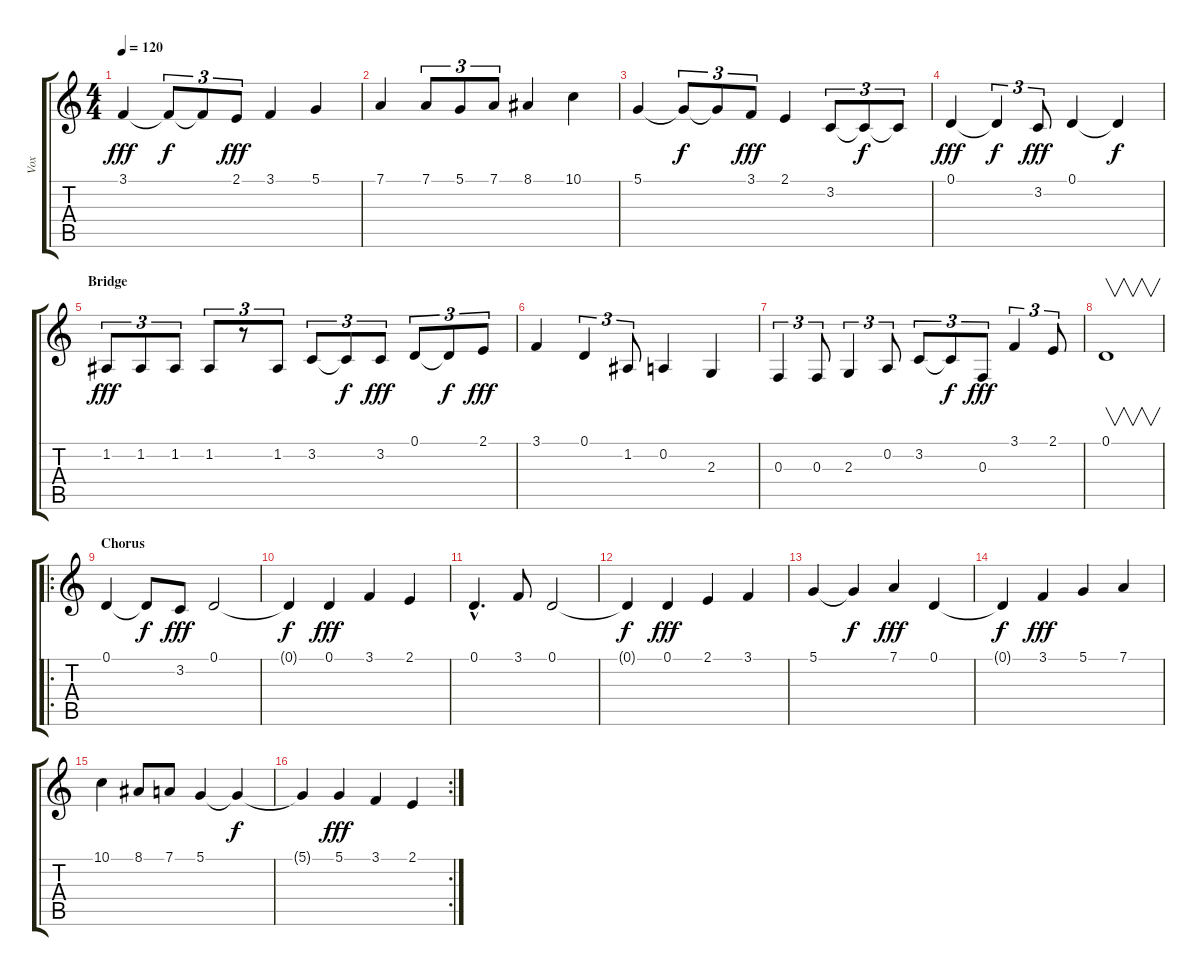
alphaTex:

\track ("Vox" "Vox") {instrument frenchhorn}
\staff {score tabs}
\tuning (D4 A3 F3 C3 G2 D2) {hide}
\ts (4 4)
\tempo 120
\clef g2
\ks c
3.1.4{dy fff} 3.1{t}.8{tu (3 2) dy f} 3.1{t}.8{tu (3 2)} 2.1.8{tu (3 2) dy fff} 3.1.4 5.1.4 |
7.1.4 7.1.8{tu (3 2)} 5.1.8{tu (3 2)} 7.1.8{tu (3 2)} 8.1.4 10.1.4 |
5.1.4 5.1{t}.8{tu (3 2) dy f} 5.1{t}.8{tu (3 2)} 3.1.8{tu (3 2) dy fff} 2.1.4 3.2.8{tu (3 2)} 3.2{t}.8{tu (3 2) dy f} 3.2{t}.8{tu (3 2)} |
0.1.4{dy fff} 0.1{t}.4{tu (3 2) dy f} 3.2.8{tu (3 2) dy fff} 0.1.4 0.1{t}.4{dy f} |
\section ("" "Bridge")
1.2.8{tu (3 2) dy fff} 1.2.8{tu (3 2)} 1.2.8{tu (3 2)} 1.2.8{tu (3 2)} r.8{tu (3 2)} 1.2.8{tu (3 2)} 3.2.8{tu (3 2)} 3.2{t}.8{tu (3 2) dy f} 3.2.8{tu (3 2) dy fff} 0.1.8{tu (3 2)} 0.1{t}.8{tu (3 2) dy f} 2.1.8{tu (3 2) dy fff} |
3.1.4 0.1.4{tu (3 2)} 1.2.8{tu (3 2)} 0.2.4 2.3.4 |
0.3.4{tu (3 2)} 0.3.8{tu (3 2)} 2.3.4{tu (3 2)} 0.2.8{tu (3 2)} 3.2.8{tu (3 2)} 3.2{t}.8{tu (3 2) dy f} 0.3.8{tu (3 2) dy fff} 3.1.4{tu (3 2)} 2.1.8{tu (3 2)} |
0.1.1{v} |
\ro
\section ("" "Chorus")
0.1.4 0.1{t}.8{dy f} 3.2.8{dy fff} 0.1.2 |
0.1{t}.4{dy f} 0.1.4{dy fff} 3.1.4 2.1.4 |
0.1{hac}.4{d} 3.1.8 0.1.2 |
0.1{t}.4{dy f} 0.1.4{dy fff} 2.1.4 3.1.4 |
5.1.4 5.1{t}.4{dy f} 7.1.4{dy fff} 0.1.4 |
0.1{t}.4{dy f} 3.1.4{dy fff} 5.1.4 7.1.4 |
10.1.4 8.1.8 7.1.8 5.1.4 5.1{t}.4{dy f} |
\rc 2
5.1{t}.4 5.1.4{dy fff} 3.1.4 2.1.4
